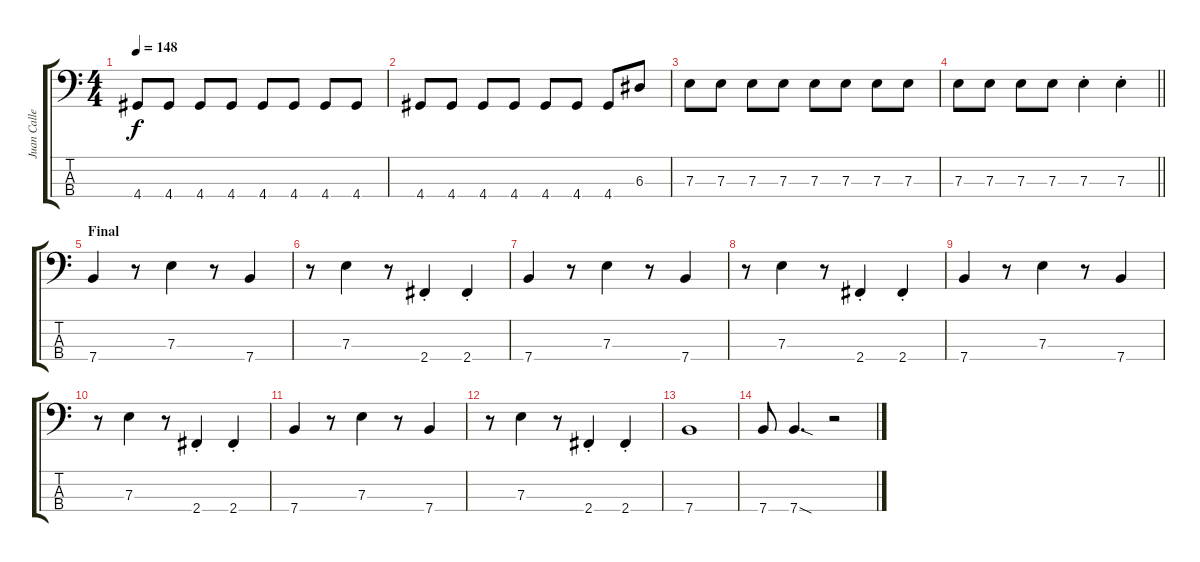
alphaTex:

\track ("Juan Calleros" "Juan Calle") {instrument electricbassfinger}
\staff {score tabs}
\tuning (G2 D2 A1 E1) {hide}
\ts (4 4)
\tempo 148
\clef f4
\ks c
4.4.8{dy f} 4.4.8 4.4.8 4.4.8 4.4.8 4.4.8 4.4.8 4.4.8 |
4.4.8 4.4.8 4.4.8 4.4.8 4.4.8 4.4.8 4.4.8 6.3.8 |
7.3.8 7.3.8 7.3.8 7.3.8 7.3.8 7.3.8 7.3.8 7.3.8 |
\barLineRight lightlight
7.3.8 7.3.8 7.3.8 7.3.8 7.3{st}.4 7.3{st}.4 |
\section ("" "Final")
7.4.4 r.8 7.3.4 r.8 7.4.4 |
r.8 7.3.4 r.8 2.4{st}.4 2.4{st}.4 |
7.4.4 r.8 7.3.4 r.8 7.4.4 |
r.8 7.3.4 r.8 2.4{st}.4 2.4{st}.4 |
7.4.4 r.8 7.3.4 r.8 7.4.4 |
r.8 7.3.4 r.8 2.4{st}.4 2.4{st}.4 |
7.4.4 r.8 7.3.4 r.8 7.4.4 |
r.8 7.3.4 r.8 2.4{st}.4 2.4{st}.4 |
7.4.1 |
7.4.8 7.4{sod}.4{d} r.2
